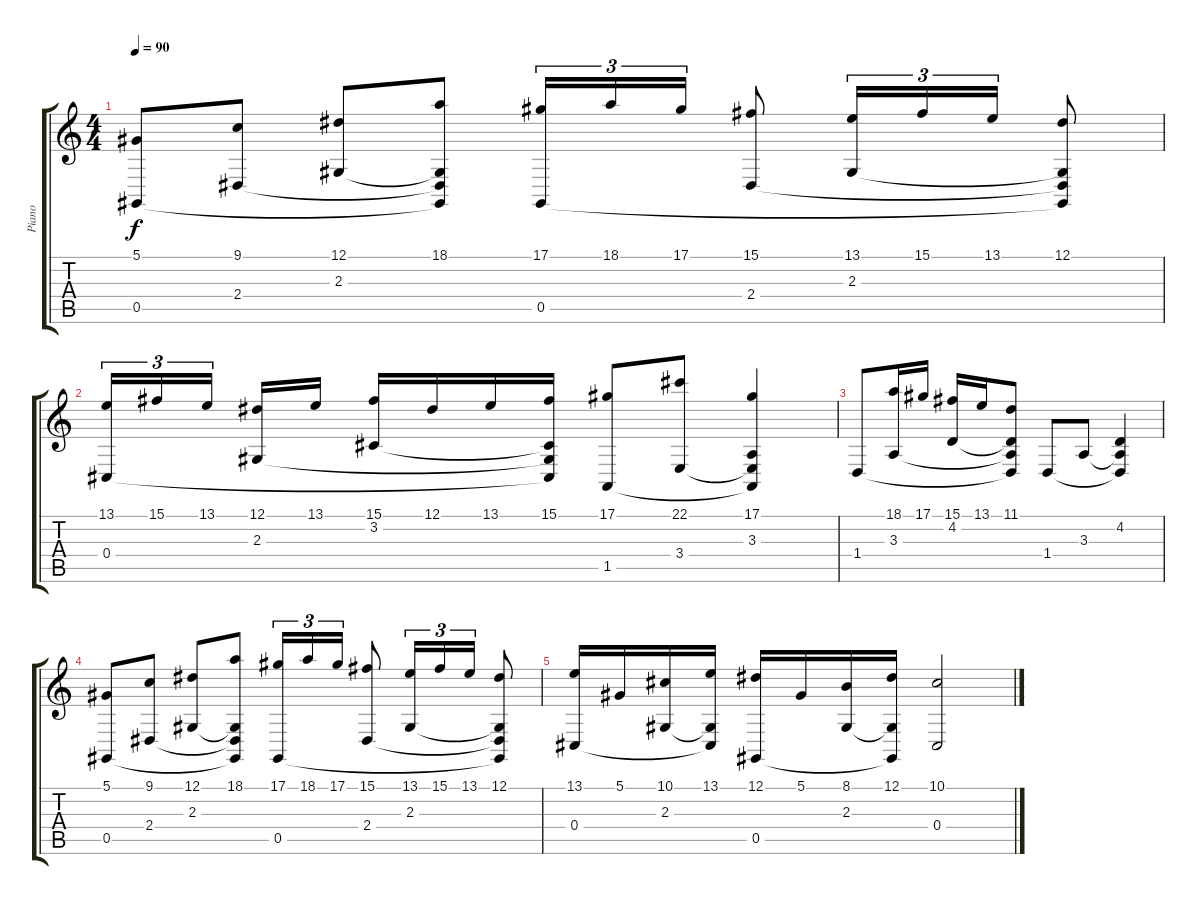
\track ("Piano" "Piano") {instrument brightacousticpiano}
\staff {score tabs}
\tuning (Eb4 Bb3 Gb3 Db3 Ab2 Eb2) {hide}
\ts (4 4)
\tempo 90
\clef g2
\ks c
(5.1 0.5).8{dy f} (9.1 2.4).8 (12.1 2.3).8 (18.1 2.3{t} 2.4{t} 0.5{t}).8 (17.1 0.5).16{tu (3 2)} 18.1.16{tu (3 2)} 17.1.16{tu (3 2)} (15.1 2.4).8 (13.1 2.3).16{tu (3 2)} 15.1.16{tu (3 2)} 13.1.16{tu (3 2)} (12.1 2.3{t} 2.4{t} 0.5{t}).8 |
(13.1 0.4).16{tu (3 2)} 15.1.16{tu (3 2)} 13.1.16{tu (3 2)} (12.1 2.3).16 13.1.16 (15.1 3.2).16 12.1.16 13.1.16 (15.1 3.2{t} 2.3{t} 0.4{t}).16 (17.1 1.5).8 (22.1 3.4).8 (17.1 3.3 3.4{t} 1.5{t}).4 |
1.4.8 (18.1 3.3).16 17.1.16 (15.1 4.2).16 13.1.16 (11.1 4.2{t} 3.3{t} 1.4{t}).8 1.4.8 3.3.8 (4.2 3.3{t} 1.4{t}).4 |
(5.1 0.5).8 (9.1 2.4).8 (12.1 2.3).8 (18.1 2.3{t} 2.4{t} 0.5{t}).8 (17.1 0.5).16{tu (3 2)} 18.1.16{tu (3 2)} 17.1.16{tu (3 2)} (15.1 2.4).8 (13.1 2.3).16{tu (3 2)} 15.1.16{tu (3 2)} 13.1.16{tu (3 2)} (12.1 2.3{t} 2.4{t} 0.5{t}).8 |
(13.1 0.4).16 5.1.16 (10.1 2.3).16 (13.1 2.3{t} 0.4{t}).16 (12.1 0.5).16 5.1.16 (8.1 2.3).16 (12.1 2.3{t} 0.5{t}).16 (10.1 0.4).2
